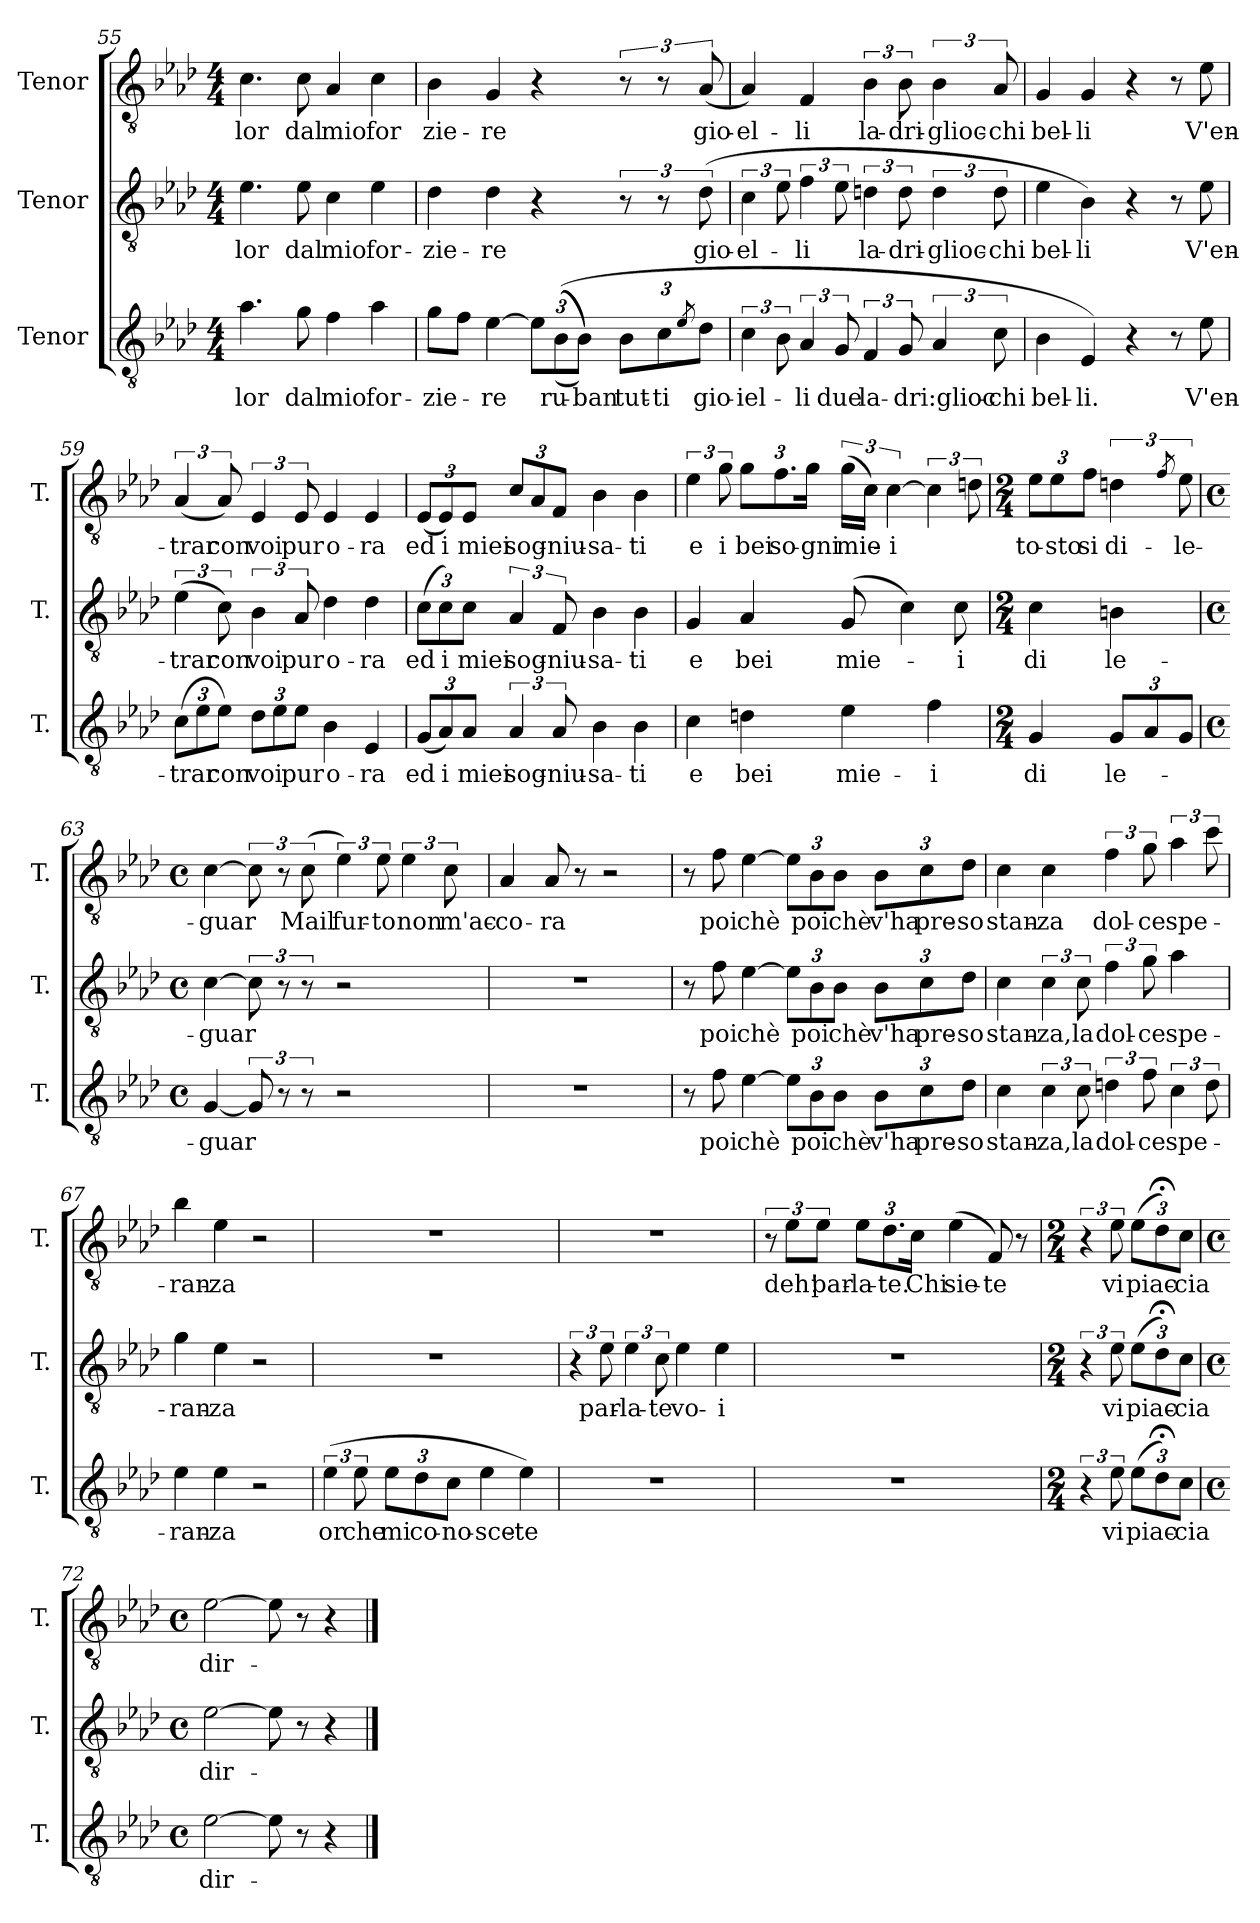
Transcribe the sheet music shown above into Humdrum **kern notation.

**kern	**text	**kern	**text	**kern	**text
*part3	*part3	*part2	*part2	*part1	*part1
*staff3	*staff3	*staff2	*staff2	*staff1	*staff1
*I"Tenor	*	*I"Tenor	*	*I"Tenor	*
*I'T.	*	*I'T.	*	*I'T.	*
*clefGv2	*	*clefGv2	*	*clefGv2	*
*k[b-e-a-d-]	*	*k[b-e-a-d-]	*	*k[b-e-a-d-]	*
*M4/4	*	*M4/4	*	*M4/4	*
=55	=55	=55	=55	=55	=55
4.a-\	-lor	4.e-\	-lor	4.c\	-lor
8g\	dal	8e-\	dal	8c\	dal
4f\	mio	4c\	mio	4A-/	mio
4a-\	for-	4e-\	for-	4c\	for
!!LO:LB:g=z
=56	=56	=56	=56	=56	=56
8g\L	-zie-	4d-\	-zie-	4B-\	zie-
8f\J	.	.	.	.	.
[4e-\	-re	4d-\	-re	4G/	-re
*Xbrackettup	*	*	*	*	*
12e-\L]	.	4r	.	4r	.
((((12B-\	ru-	.	.	.	.
12B-\J)))	-ban	.	.	.	.
12B-\L	tut-	12r	.	12r	.
12c\	-ti	12r	.	12r	.
8qe-/	.	.	.	.	.
12d-\J	gio-	(12d-\	gio-	(12A-/	gio-
=57	=57	=57	=57	=57	=57
*brackettup	*	*	*	*	*
6c\	-iel-	6c\	-el-	4A-/)	-el-
12B-\	.	12e-\	.	.	.
6A-/	-li	6f\	-li	4F/	-li
12G/	due	12e-\	.	.	.
6F/	la-	6dn\	la-	6B-\	la-
12G/	-dri:glioc-	12d\	-dri-	12B-\	-dri-
6A-/	.	6d\	-glioc-	6B-\	-glioc-
12c\	-chi	12d\	-chi	12A-/	-chi
=58	=58	=58	=58	=58	=58
4B-\	bel-	4e-\	bel-	4G/	bel-
4E-/)	-li.	4B-\)	-li	4G/	-li
4r	.	4r	.	4r	.
8r	.	8r	.	8r	.
8e-\	V'en-	8e-\	V'en-	8e-\	V'en-
!!LO:LB:g=z
=59	=59	=59	=59	=59	=59
*Xbrackettup	*	*	*	*	*
(12c\L	-trar	(6e-\	-trar	(6A-/	-trar
12e-\	.	.	.	.	.
12e-\J)	con	12c\)	con	12A-/)	con
12d-\L	voi	6B-\	voi	6E-/	voi
12e-\	.	.	.	.	.
12e-\J	pur	12A-/	pur	12E-/	pur
4B-\	o-	4d-\	o-	4E-/	o-
4E-/	-ra	4d-\	-ra	4E-/	-ra
=60	=60	=60	=60	=60	=60
*	*	*Xbrackettup	*	*Xbrackettup	*
(12G/L	ed	(12c\L	ed	(12E-/L	ed
12A-/)	i	12c\)	i	12E-/)	i
12A-/J	miei	12c\J	miei	12E-/J	miei
*brackettup	*	*brackettup	*	*	*
6A-/	sog-	6A-/	sog-	12c/L	sog-
.	.	.	.	12A-/	.
12A-/	-niu-	12F/	-niu-	12F/J	-niu-
4B-\	-sa-	4B-\	-sa-	4B-\	-sa-
4B-\	-ti	4B-\	-ti	4B-\	-ti
=61	=61	=61	=61	=61	=61
*	*	*	*	*brackettup	*
4c\	e	4G/	e	6e-\	e
.	.	.	.	12g\	i
*	*	*	*	*Xbrackettup	*
4dn\	bei	4A-/	bei	12g\L	bei
.	.	.	.	12.f\	so-
.	.	.	.	24g\Jk	-gni
*	*	*	*	*brackettup	*
4e-\	mie-	(8G/	mie-	(24g\LL	mie-
.	.	.	.	24c\JJ)	.
.	.	.	.	[6c\	-i
.	.	4c\)	.	.	.
4f\	-i	.	.	6c\]	.
.	.	8c\	-i	.	.
.	.	.	.	12dn\	.
!!LO:PB:g=z
=62	=62	=62	=62	=62	=62
*M2/4	*	*M2/4	*	*M2/4	*
*	*	*	*	*Xbrackettup	*
4G/	di	4c\	di	12e-\L	to-
.	.	.	.	12e-\	-sto
.	.	.	.	12f\J	si
*Xbrackettup	*	*	*	*brackettup	*
12G/L	le-	4Bn\	le-	6dn\	di-
12A-/	.	.	.	.	.
.	.	.	.	8qf/	.
12G/J	.	.	.	12e-\	-le-
=63	=63	=63	=63	=63	=63
*M4/4	*	*M4/4	*	*M4/4	*
*met(c)	*	*met(c)	*	*met(c)	*
[4G/	-guar	[4c\	-guar	[4c\	-guar
*brackettup	*	*	*	*	*
12G/]	.	12c\]	.	12c\]	.
12r	.	12r	.	12r	.
12r	.	12r	.	(12c\	Mail
2r	.	2r	.	6e-\)	fur-
.	.	.	.	12e-\	-to
.	.	.	.	6e-\	non
.	.	.	.	12c\	m'ac-
=64	=64	=64	=64	=64	=64
1r	.	1r	.	4A-/	-co-
.	.	.	.	8A-/	-ra
.	.	.	.	8r	.
.	.	.	.	2r	.
!!LO:LB:g=z
=65	=65	=65	=65	=65	=65
8r	.	8r	.	8r	.
8f\	poi	8f\	poi	8f\	poi
[4e-\	chè	[4e-\	chè	[4e-\	chè
*Xbrackettup	*	*Xbrackettup	*	*Xbrackettup	*
12e-\L]	.	12e-\L]	.	12e-\L]	.
12B-\	poi	12B-\	poi	12B-\	poi
12B-\J	chè	12B-\J	chè	12B-\J	chè
12B-\L	v'ha	12B-\L	v'ha	12B-\L	v'ha
12c\	pre-	12c\	pre-	12c\	pre-
12d-\J	-so	12d-\J	-so	12d-\J	-so
=66	=66	=66	=66	=66	=66
4c\	stan-	4c\	stan-	4c\	stan-
*brackettup	*	*brackettup	*	*	*
6c\	-za,	6c\	-za,	4c\	-za
12c\	la	12c\	la	.	.
*	*	*	*	*brackettup	*
6dn\	dol-	6f\	dol-	6f\	dol-
12f\	-ce	12g\	-ce	12g\	-ce
6c\	spe-	4a-\	spe-	6a-\	spe-
12d\	.	.	.	12cc\	.
=67	=67	=67	=67	=67	=67
4e-\	-ran-	4g\	-ran-	4b-\	-ran-
4e-\	-za	4e-\	-za	4e-\	-za
2r	.	2r	.	2r	.
=68	=68	=68	=68	=68	=68
(6e-\	or	1r	.	1r	.
12e-\	che	.	.	.	.
*Xbrackettup	*	*	*	*	*
12e-\L	mi	.	.	.	.
12d-\	co-	.	.	.	.
12c\J	-no-	.	.	.	.
4e-\	-sce-	.	.	.	.
4e-\)	-te	.	.	.	.
!!LO:LB:g=z
=69	=69	=69	=69	=69	=69
1r	.	6r	.	1r	.
.	.	12e-\	par-	.	.
.	.	6e-\	-la-	.	.
.	.	12c\	-te	.	.
.	.	4e-\	vo-	.	.
.	.	4e-\	-i	.	.
=70	=70	=70	=70	=70	=70
1r	.	1r	.	12r	.
.	.	.	.	12e-\L	deh!
.	.	.	.	12e-\J	par-
*	*	*	*	*Xbrackettup	*
.	.	.	.	12e-\L	-la-
.	.	.	.	12.d-\	-te.
.	.	.	.	24c\Jk	Chi
.	.	.	.	(4e-\	sie-
.	.	.	.	8F/)	-te
.	.	.	.	8r	.
=71	=71	=71	=71	=71	=71
*M2/4	*	*M2/4	*	*M2/4	*
*brackettup	*	*	*	*brackettup	*
6r	.	6r	.	6r	.
12e-\	vi	12e-\	vi	12e-\	vi
*Xbrackettup	*	*Xbrackettup	*	*Xbrackettup	*
(12e-\L	piac-	(12e-\L	piac-	(12e-\L	piac-
12d-;<\)	.	12d-;<\)	.	12d-;<\)	.
12c\J	-cia	12c\J	-cia	12c\J	-cia
=72	=72	=72	=72	=72	=72
*M4/4	*	*M4/4	*	*M4/4	*
*met(c)	*	*met(c)	*	*met(c)	*
[2e-\	dir-	[2e-\	dir-	[2e-\	dir-
8e-\]	.	8e-\]	.	8e-\]	.
8r	.	8r	.	8r	.
4r	.	4r	.	4r	.
==	==	==	==	==	==
*-	*-	*-	*-	*-	*-
